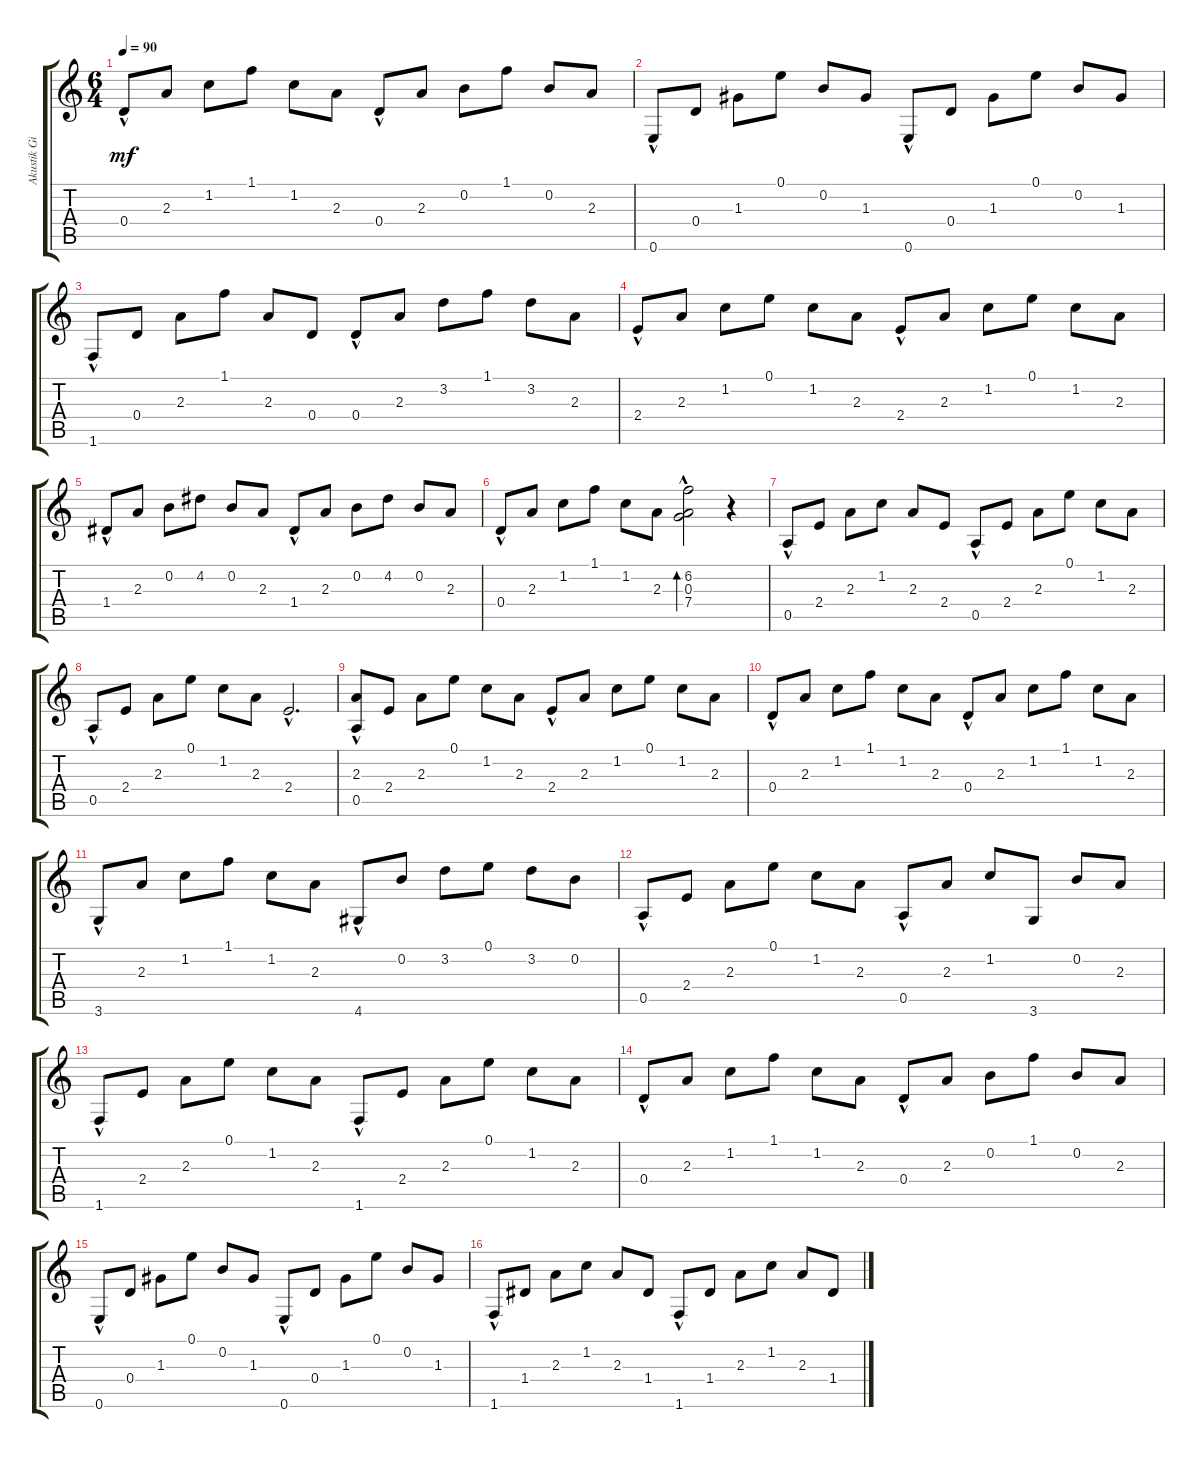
\track ("Akustik Gitar" "Akustik Gi") {instrument acousticguitarnylon}
\staff {score tabs}
\tuning (E4 B3 G3 D3 A2 E2) {hide}
\ts (6 4)
\tempo 90
\clef g2
\ks c
0.4{hac}.8{dy mf} 2.3.8 1.2.8 1.1.8 1.2.8 2.3.8 0.4{hac}.8 2.3.8 0.2.8 1.1.8 0.2.8 2.3.8 |
0.6{hac}.8 0.4.8 1.3.8 0.1.8 0.2.8 1.3.8 0.6{hac}.8 0.4.8 1.3.8 0.1.8 0.2.8 1.3.8 |
1.6{hac}.8 0.4.8 2.3.8 1.1.8 2.3.8 0.4.8 0.4{hac}.8 2.3.8 3.2.8 1.1.8 3.2.8 2.3.8 |
2.4{hac}.8 2.3.8 1.2.8 0.1.8 1.2.8 2.3.8 2.4{hac}.8 2.3.8 1.2.8 0.1.8 1.2.8 2.3.8 |
1.4{hac}.8 2.3.8 0.2.8 4.2.8 0.2.8 2.3.8 1.4{hac}.8 2.3.8 0.2.8 4.2.8 0.2.8 2.3.8 |
0.4{hac}.8 2.3.8 1.2.8 1.1.8 1.2.8 2.3.8 (6.2 0.3 7.4{hac}).2{bd 480} r.4 |
0.5{hac}.8 2.4.8 2.3.8 1.2.8 2.3.8 2.4.8 0.5{hac}.8 2.4.8 2.3.8 0.1.8 1.2.8 2.3.8 |
0.5{hac}.8 2.4.8 2.3.8 0.1.8 1.2.8 2.3.8 2.4{hac}.2{d} |
(2.3 0.5{hac}).8 2.4.8 2.3.8 0.1.8 1.2.8 2.3.8 2.4{hac}.8 2.3.8 1.2.8 0.1.8 1.2.8 2.3.8 |
0.4{hac}.8 2.3.8 1.2.8 1.1.8 1.2.8 2.3.8 0.4{hac}.8 2.3.8 1.2.8 1.1.8 1.2.8 2.3.8 |
3.6{hac}.8 2.3.8 1.2.8 1.1.8 1.2.8 2.3.8 4.6{hac}.8 0.2.8 3.2.8 0.1.8 3.2.8 0.2.8 |
0.5{hac}.8 2.4.8 2.3.8 0.1.8 1.2.8 2.3.8 0.5{hac}.8 2.3.8 1.2.8 3.6.8 0.2.8 2.3.8 |
1.6{hac}.8 2.4.8 2.3.8 0.1.8 1.2.8 2.3.8 1.6{hac}.8 2.4.8 2.3.8 0.1.8 1.2.8 2.3.8 |
0.4{hac}.8 2.3.8 1.2.8 1.1.8 1.2.8 2.3.8 0.4{hac}.8 2.3.8 0.2.8 1.1.8 0.2.8 2.3.8 |
0.6{hac}.8 0.4.8 1.3.8 0.1.8 0.2.8 1.3.8 0.6{hac}.8 0.4.8 1.3.8 0.1.8 0.2.8 1.3.8 |
1.6{hac}.8 1.4.8 2.3.8 1.2.8 2.3.8 1.4.8 1.6{hac}.8 1.4.8 2.3.8 1.2.8 2.3.8 1.4.8
